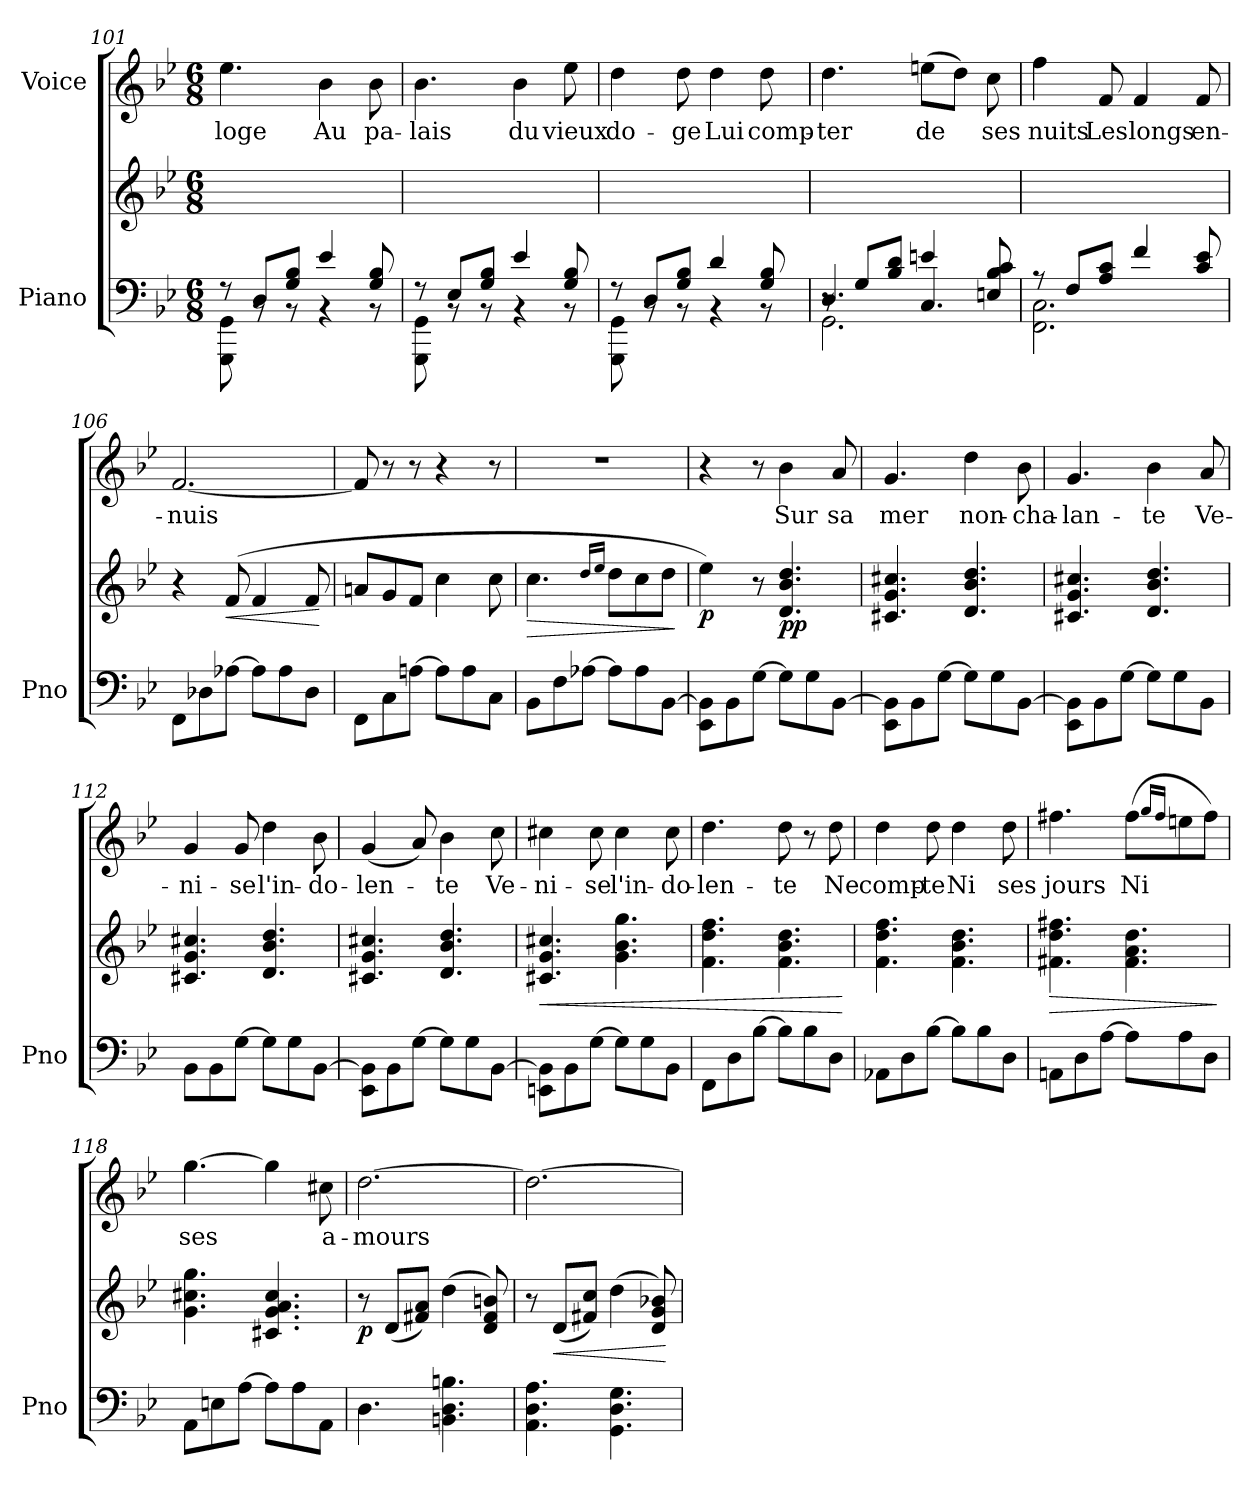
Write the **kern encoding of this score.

**kern	**kern	**dynam	**kern	**text
*part2	*part2	*part2	*part1	*part1
*staff3	*staff2	*staff2/3	*staff1	*staff1
*I"Piano	*	*	*I"Voice	*
*I'Pno	*	*	*	*
*clefF4	*clefG2	*	*clefG2	*
*k[b-e-]	*k[b-e-]	*	*k[b-e-]	*
*M6/8	*M6/8	*	*M6/8	*
=101	=101	=101	=101	=101
*^	*	*	*	*
!	!	!	!	!	!LO:LY:b
8r	8GGG\ 8GG\	2.ryy	.	4.ee-\	-loge
8D/L	8rBB	.	.	.	.
8G/ 8B-/J	8rBB	.	.	.	.
!	!	!	!	!	!LO:LY:b
4e-/	4rBB	.	.	4b-\	Au
!	!	!	!	!	!LO:LY:b
8G/ 8B-/	8rBB	.	.	8b-\	pa-
!!LO:LB:g=z
=102	=102	=102	=102	=102	=102
!	!	!	!	!	!LO:LY:b
8r	8GGG\ 8GG\	2.ryy	.	4.b-\	-lais
8E-/L	8rBB	.	.	.	.
8G/ 8B-/J	8rBB	.	.	.	.
!	!	!	!	!	!LO:LY:b
4e-/	4rBB	.	.	4b-\	du
!	!	!	!	!	!LO:LY:b
8G/ 8B-/	8rBB	.	.	8ee-\	vieux
=103	=103	=103	=103	=103	=103
!	!	!	!	!	!LO:LY:b
8r	8GGG\ 8GG\	2.ryy	.	4dd\	do-
8D/L	8rBB	.	.	.	.
!	!	!	!	!	!LO:LY:b
8G/ 8B-/J	8rBB	.	.	8dd\	-ge
!	!	!	!	!	!LO:LY:b
4d/	4rBB	.	.	4dd\	Lui
!	!	!	!	!	!LO:LY:b
8G/ 8B-/	8rBB	.	.	8dd\	comp-
=104	=104	=104	=104	=104	=104
*	*^	*	*	*	*
!	!	!	!	!	!	!LO:LY:b
8r	4.D/	2.GG\	2.ryy	.	4.dd\	-ter
8G/L	.	.	.	.	.	.
8B-/ 8d/J	.	.	.	.	.	.
!	!	!	!	!	!	!LO:LY:b
4en/	4.C/	.	.	.	(>8een\L	de
.	.	.	.	.	8dd\J)	.
!	!	!	!	!	!	!LO:LY:b
8En/ 8B-/ 8c/	.	.	.	.	8cc\	ses
*	*v	*v	*	*	*	*
=105	=105	=105	=105	=105	=105
!	!	!	!	!	!LO:LY:b
8r	2.FF\ 2.C\	2.ryy	.	4ff\	nuits
8F/L	.	.	.	.	.
!	!	!	!	!	!LO:LY:b
8A/ 8c/J	.	.	.	8f/	Les
!	!	!	!	!	!LO:LY:b
4f/	.	.	.	4f/	longs
!	!	!	!	!	!LO:LY:b
8c/ 8e-/	.	.	.	8f/	en-
*v	*v	*	*	*	*
=106	=106	=106	=106	=106
!	!	!	!	!LO:LY:b
8FF\L	4r	.	[2.f/	-nuis
8D-X\	.	.	.	.
!	!	!LO:HP:b	!	!
[8A-X\J	(>8f/	<	.	.
8A-\L]	4f/	.	.	.
8A-\	.	.	.	.
8D-\J	8f/	.	.	.
.	.	[	.	.
!!LO:PB:g=z
=107	=107	=107	=107	=107
8FF\L	8an/L	.	8f/]	.
8C\	8g/	.	8r	.
[8An\J	8f/J	.	8r	.
8A\L]	4cc\	.	4r	.
8A\	.	.	.	.
8C\J	8cc\	.	8r	.
=108	=108	=108	=108	=108
!	!	!LO:HP:b	!	!
8BB-\L	4.cc\	>	2.r	.
8F\	.	.	.	.
[8A-X\J	.	.	.	.
.	16qdd/LL	.	.	.
.	16qee-/JJ	.	.	.
8A-\L]	8dd\L	.	.	.
8A-\	8cc\	.	.	.
[8BB-\J	8dd\J	.	.	.
.	.	]	.	.
=109	=109	=109	=109	=109
!	!	!LO:DY:b	!	!
8EE-\ 8BB-\]L	4ee-\)	p	4r	.
8BB-\	.	.	.	.
[8G\J	8r	.	8r	.
!	!	!LO:DY:b	!	!LO:LY:b
8G\L]	4.d/ 4.b-/ 4.dd/	pp	4b-\	Sur
8G\	.	.	.	.
!	!	!	!	!LO:LY:b
[8BB-\J	.	.	8a/	sa
=110	=110	=110	=110	=110
!	!	!	!	!LO:LY:b
8EE-\ 8BB-\]L	4.c#X/ 4.g/ 4.cc#X/	.	4.g/	mer
8BB-\	.	.	.	.
[8G\J	.	.	.	.
!	!	!	!	!LO:LY:b
8G\L]	4.d/ 4.b-/ 4.dd/	.	4dd\	non-
8G\	.	.	.	.
!	!	!	!	!LO:LY:b
[8BB-\J	.	.	8b-\	-cha-
!!LO:LB:g=z
=111	=111	=111	=111	=111
!	!	!	!	!LO:LY:b
8EE-\ 8BB-\]L	4.c#X/ 4.g/ 4.cc#X/	.	4.g/	-lan-
8BB-\	.	.	.	.
[8G\J	.	.	.	.
!	!	!	!	!LO:LY:b
8G\L]	4.d/ 4.b-/ 4.dd/	.	4b-\	-te
8G\	.	.	.	.
!	!	!	!	!LO:LY:b
8BB-\J	.	.	8a/	Ve-
=112	=112	=112	=112	=112
!	!	!	!	!LO:LY:b
8BB-\L	4.c#X/ 4.g/ 4.cc#X/	.	4g/	-ni-
8BB-\	.	.	.	.
!	!	!	!	!LO:LY:b
[8G\J	.	.	8g/	-se
!	!	!	!	!LO:LY:b
8G\L]	4.d/ 4.b-/ 4.dd/	.	4dd\	l'in-
8G\	.	.	.	.
!	!	!	!	!LO:LY:b
[8BB-\J	.	.	8b-\	-do-
=113	=113	=113	=113	=113
!	!	!	!	!LO:LY:b
8EE-\ 8BB-\]L	4.c#X/ 4.g/ 4.cc#X/	.	(<4g/	-len-
8BB-\	.	.	.	.
[8G\J	.	.	8a/)	.
!	!	!	!	!LO:LY:b
8G\L]	4.d/ 4.b-/ 4.dd/	.	4b-\	-te
8G\	.	.	.	.
!	!	!	!	!LO:LY:b
[8BB-\J	.	.	8cc\	Ve-
=114	=114	=114	=114	=114
!	!	!LO:HP:b	!	!LO:LY:b
8EEn\ 8BB-\]L	4.c#X/ 4.g/ 4.cc#X/	<	4cc#X\	-ni-
8BB-\	.	.	.	.
!	!	!	!	!LO:LY:b
[8G\J	.	.	8cc#\	-se
!	!	!	!	!LO:LY:b
8G\L]	4.g\ 4.b-\ 4.gg\	.	4cc#\	l'in-
8G\	.	.	.	.
!	!	!	!	!LO:LY:b
8BB-\J	.	.	8cc#\	-do-
!!LO:LB:g=z
=115	=115	=115	=115	=115
!	!	!	!	!LO:LY:b
8FF\L	4.f\ 4.dd\ 4.ff\	.	4.dd\	-len-
8D\	.	.	.	.
[8B-\J	.	.	.	.
!	!	!	!	!LO:LY:b
8B-\L]	4.f\ 4.b-\ 4.dd\	.	8dd\	-te
8B-\	.	.	8r	.
!	!	!	!	!LO:LY:b
8D\J	.	.	8dd\	Ne
.	.	[	.	.
=116	=116	=116	=116	=116
!	!	!	!	!LO:LY:b
8AA-X\L	4.f\ 4.dd\ 4.ff\	.	4dd\	comp-
8D\	.	.	.	.
!	!	!	!	!LO:LY:b
[8B-\J	.	.	8dd\	-te
!	!	!	!	!LO:LY:b
8B-\L]	4.f\ 4.b-\ 4.dd\	.	4dd\	Ni
8B-\	.	.	.	.
!	!	!	!	!LO:LY:b
8D\J	.	.	8dd\	ses
=117	=117	=117	=117	=117
!	!	!LO:HP:b	!	!LO:LY:b
8AAn\L	4.f#X\ 4.dd\ 4.ff#X\	>	4.ff#X\	jours
8D\	.	.	.	.
[8A\J	.	.	.	.
!	!	!	!	!LO:LY:b
8A\L]	4.f#\ 4.a\ 4.dd\	.	(>8ff#\L	Ni
.	.	.	16qgg/LL	.
.	.	.	16qff#/JJ	.
8A\	.	.	8een\	.
8D\J	.	.	8ff#\J)	.
.	.	]	.	.
=118	=118	=118	=118	=118
!	!	!	!	!LO:LY:b
8AA\L	4.g\ 4.cc#X\ 4.gg\	.	[4.gg\	ses
8En\	.	.	.	.
[8A\J	.	.	.	.
8A\L]	4.c#X/ 4.g/ 4.a/ 4.cc#/	.	4gg\]	.
8A\	.	.	.	.
!	!	!	!	!LO:LY:b
8AA\J	.	.	8cc#X\	a-
!!LO:LB:g=z
=119	=119	=119	=119	=119
!	!	!LO:DY:b	!	!LO:LY:b
4.D\	8r	p	[2.dd\	mours
.	(<8d/L	.	.	.
.	8f#X/ 8a/J)	.	.	.
4.BBn\ 4.D\ 4.Bn\	(>4dd\	.	.	.
.	8d/ 8f#/ 8bn/)	.	.	.
=120	=120	=120	=120	=120
4.AA\ 4.D\ 4.A\	8r	.	2.dd\_	.
!	!	!LO:HP:b	!	!
.	(<8d/L	<	.	.
.	8f#X/ 8cc/J)	.	.	.
4.GG\ 4.D\ 4.G\	(>4dd\	.	.	.
.	8d/ 8g/ 8b-X/)	.	.	.
.	.	[	.	.
=	=	=	=	=
*-	*-	*-	*-	*-
